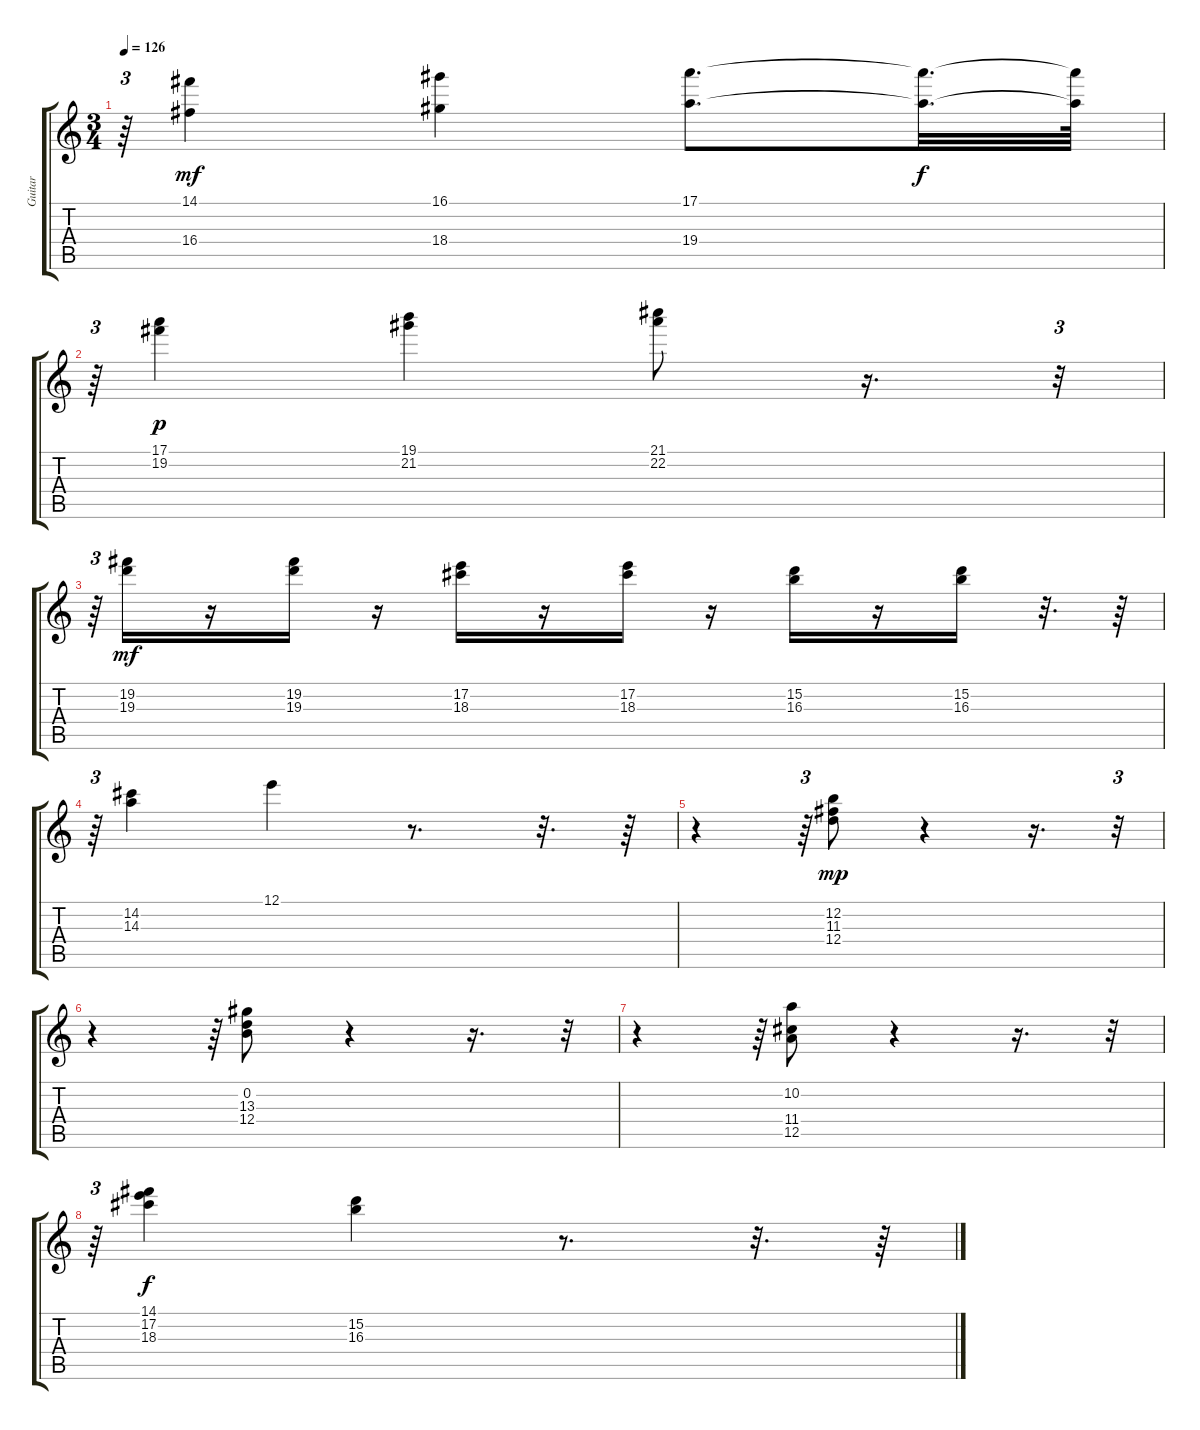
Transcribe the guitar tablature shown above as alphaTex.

\track ("Guitar" "Guitar") {instrument acousticguitarnylon}
\staff {score tabs}
\tuning (E4 B3 G3 D3 A2 E2) {hide}
\ts (3 4)
\tempo 126
\clef g2
\ks c
r.64{tu (3 2) dy f} (14.1 16.4).4{dy mf} (16.1 18.4).4 (17.1 19.4).8{d} (17.1{t} 19.4{t}).32{d dy f} (17.1{t} 19.4{t}).64 |
r.64{tu (3 2)} (17.1 19.2).4{dy p} (19.1 21.2).4 (21.1 22.2).8 r.16{d} r.32{tu (3 2)} |
r.64{tu (3 2)} (19.2 19.3).16{dy mf} r.16 (19.2 19.3).16 r.16 (17.2 18.3).16 r.16 (17.2 18.3).16 r.16 (15.2 16.3).16 r.16 (15.2 16.3).16 r.32{d} r.64 |
r.64{tu (3 2)} (14.2 14.3).4 12.1.4 r.8{d} r.32{d} r.64 |
r.4 r.64{tu (3 2)} (12.2 11.3 12.4).8{dy mp} r.4 r.16{d} r.32{tu (3 2)} |
r.4 r.64{tu (3 2)} (0.2 13.3 12.4).8 r.4 r.16{d} r.32{tu (3 2)} |
r.4 r.64{tu (3 2)} (10.2 11.4 12.5).8 r.4 r.16{d} r.32{tu (3 2)} |
r.64{tu (3 2)} (14.1 17.2 18.3).4{dy f} (15.2 16.3).4 r.8{d} r.32{d} r.64
